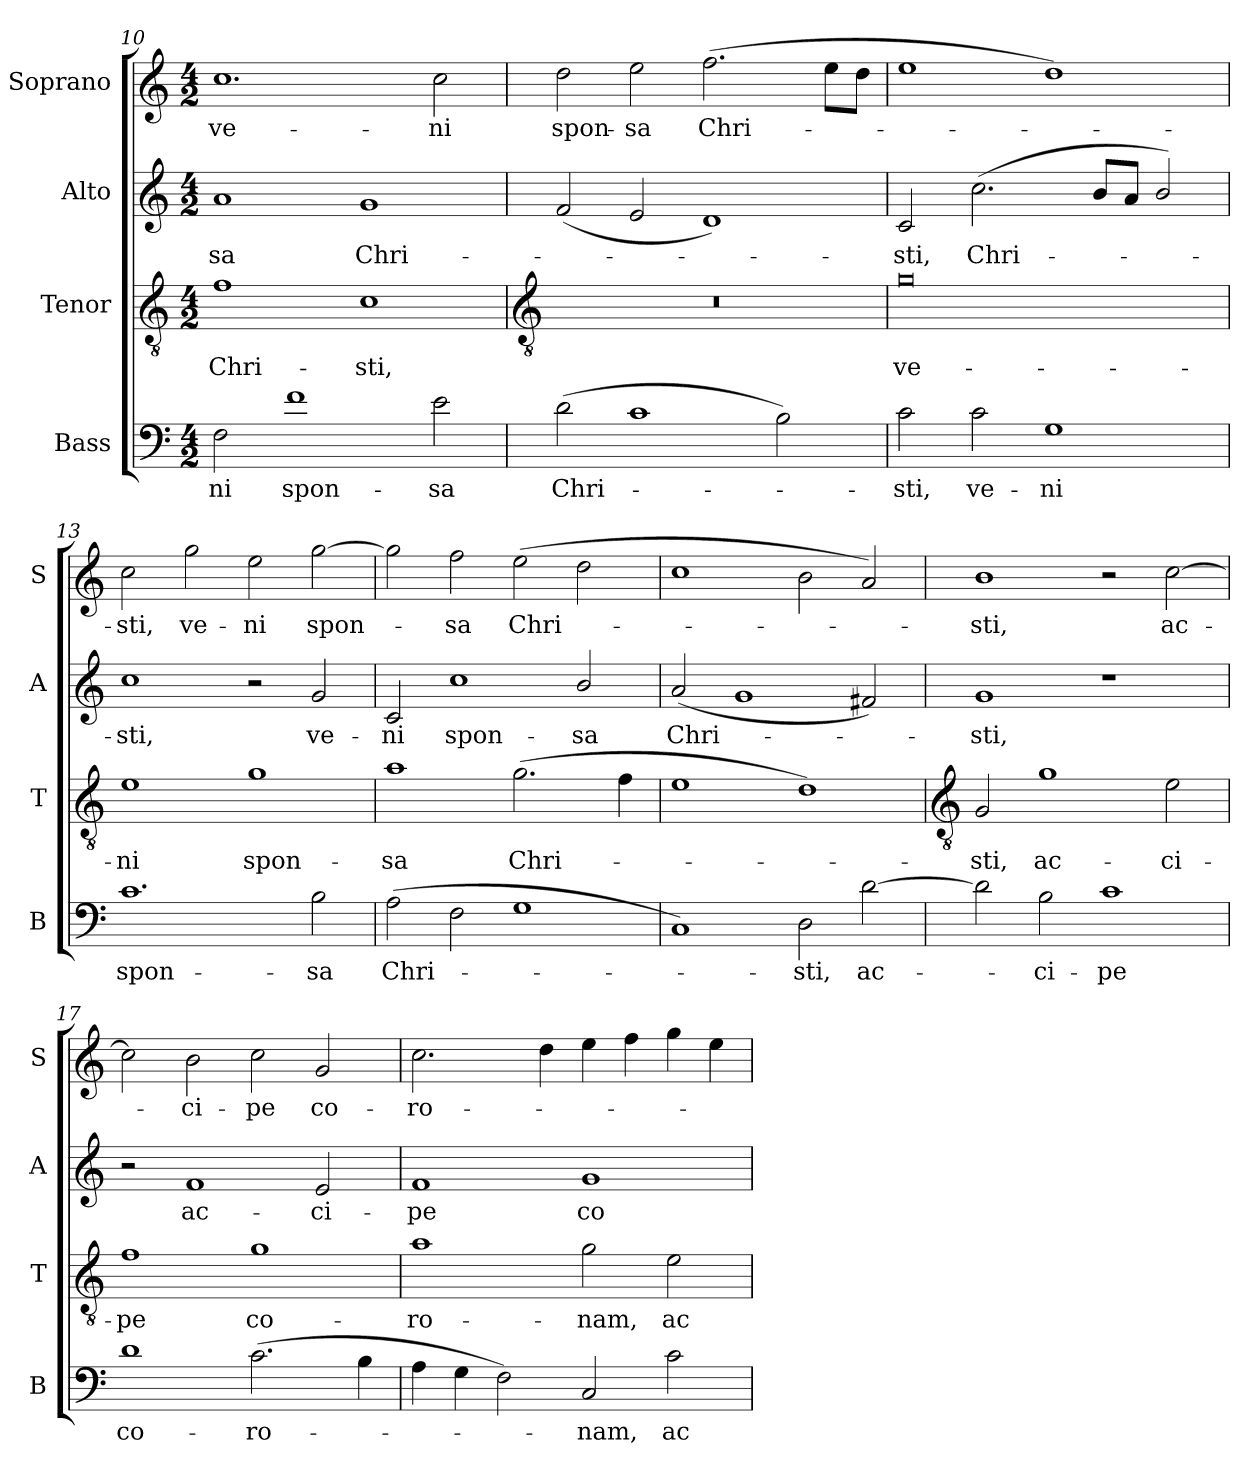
**kern	**text	**kern	**text	**kern	**text	**kern	**text
*part4	*part4	*part3	*part3	*part2	*part2	*part1	*part1
*staff4	*staff4	*staff3	*staff3	*staff2	*staff2	*staff1	*staff1
*I"Bass	*	*I"Tenor	*	*I"Alto	*	*I"Soprano	*
*I'B	*	*I'T	*	*I'A	*	*I'S	*
*clefF4	*	*clefGv2	*	*clefG2	*	*clefG2	*
*k[]	*	*k[]	*	*k[]	*	*k[]	*
*C:	*	*C:	*	*C:	*	*C:	*
*M4/2	*	*M4/2	*	*M4/2	*	*M4/2	*
=10	=10	=10	=10	=10	=10	=10	=10
!	!LO:LY:b	!	!LO:LY:b	!	!LO:LY:b	!	!LO:LY:b
2F	-ni	1f	Chri-	1a	-sa	1.cc	ve-
!	!LO:LY:b	!	!	!	!	!	!
1f	spon-	.	.	.	.	.	.
!	!	!	!LO:LY:b	!	!LO:LY:b	!	!
.	.	1c	-sti,	1g	Chri-	.	.
!	!LO:LY:b	!	!	!	!	!	!LO:LY:b
2e	-sa	.	.	.	.	2cc	-ni
!!LO:LB:g=z
=11	=11	=11	=11	=11	=11	=11	=11
*	*	*clefGv2	*	*	*	*	*
!	!LO:LY:b	!	!	!	!	!	!LO:LY:b
(>2d	Chri-	0r	.	(<2f	.	2dd	spon-
!	!	!	!	!	!	!	!LO:LY:b
1c	.	.	.	2e	.	2ee	-sa
!	!	!	!	!	!	!	!LO:LY:b
.	.	.	.	1d)	.	(>2.ff	Chri-
2B)	.	.	.	.	.	.	.
.	.	.	.	.	.	8eeL	.
.	.	.	.	.	.	8ddJ	.
=12	=12	=12	=12	=12	=12	=12	=12
!	!LO:LY:b	!	!LO:LY:b	!	!LO:LY:b	!	!
2c	sti,	0g	ve-	2c	sti,	1ee	.
!	!LO:LY:b	!	!	!	!LO:LY:b	!	!
2c	ve-	.	.	(<2.cc	Chri-	.	.
!	!LO:LY:b	!	!	!	!	!	!
1G	-ni	.	.	.	.	1dd)	.
.	.	.	.	8bL	.	.	.
.	.	.	.	8aJ	.	.	.
.	.	.	.	2b/)	.	.	.
=13	=13	=13	=13	=13	=13	=13	=13
!	!LO:LY:b	!	!LO:LY:b	!	!LO:LY:b	!	!LO:LY:b
1.c	spon-	1e	-ni	1cc	sti,	2cc	sti,
!	!	!	!	!	!	!	!LO:LY:b
.	.	.	.	.	.	2gg	ve-
!	!	!	!LO:LY:b	!	!	!	!LO:LY:b
.	.	1g	spon-	2r	.	2ee	-ni
!	!LO:LY:b	!	!	!	!LO:LY:b	!	!LO:LY:b
2B	-sa	.	.	2g	ve-	[2gg	spon-
=14	=14	=14	=14	=14	=14	=14	=14
!	!LO:LY:b	!	!LO:LY:b	!	!LO:LY:b	!	!
(>2A	Chri-	1a	-sa	2c	-ni	2gg]	.
!	!	!	!	!	!LO:LY:b	!	!LO:LY:b
2F	.	.	.	1cc	spon-	2ff	sa
!	!	!	!LO:LY:b	!	!	!	!LO:LY:b
1G	.	(>2.g	Chri-	.	.	(>2ee	Chri-
!	!	!	!	!	!LO:LY:b	!	!
.	.	.	.	2b/	-sa	2dd	.
.	.	4f	.	.	.	.	.
=15	=15	=15	=15	=15	=15	=15	=15
!	!	!	!	!	!LO:LY:b	!	!
1C)	.	1e	.	(<2a	Chri-	1cc	.
.	.	.	.	1g	.	.	.
!	!LO:LY:b	!	!	!	!	!	!
2D	sti,	1d)	.	.	.	2b	.
!	!LO:LY:b	!	!	!	!	!	!
[2d	ac-	.	.	2f#X)	.	2a)	.
!!LO:LB:g=z
=16	=16	=16	=16	=16	=16	=16	=16
*	*	*clefGv2	*	*	*	*	*
!	!	!	!LO:LY:b	!	!LO:LY:b	!	!LO:LY:b
2d]	.	2G	sti,	1g	sti,	1b	sti,
!	!LO:LY:b	!	!LO:LY:b	!	!	!	!
2B	ci-	1g	ac-	.	.	.	.
!	!LO:LY:b	!	!	!	!	!	!
1c	-pe	.	.	1r	.	2r	.
!	!	!	!LO:LY:b	!	!	!	!LO:LY:b
.	.	2e	-ci-	.	.	[2cc	ac-
=17	=17	=17	=17	=17	=17	=17	=17
!	!LO:LY:b	!	!LO:LY:b	!	!	!	!
1d	co-	1f	-pe	2r	.	2cc]	.
!	!	!	!	!	!LO:LY:b	!	!LO:LY:b
.	.	.	.	1f	ac-	2b	ci-
!	!LO:LY:b	!	!LO:LY:b	!	!	!	!LO:LY:b
(>2.c	-ro-	1g	co-	.	.	2cc	-pe
!	!	!	!	!	!LO:LY:b	!	!LO:LY:b
.	.	.	.	2e	-ci-	2g	co-
4B	.	.	.	.	.	.	.
=18	=18	=18	=18	=18	=18	=18	=18
!	!	!	!LO:LY:b	!	!LO:LY:b	!	!LO:LY:b
4A	.	1a	-ro-	1f	-pe	2.cc	-ro-
4G	.	.	.	.	.	.	.
2F)	.	.	.	.	.	.	.
.	.	.	.	.	.	4dd	.
!	!LO:LY:b	!	!LO:LY:b	!	!LO:LY:b	!	!
2C	nam,	2g	-nam,	1g	co-	4ee	.
.	.	.	.	.	.	4ff	.
!	!LO:LY:b	!	!LO:LY:b	!	!	!	!
2c	ac-	2e	ac-	.	.	4gg	.
.	.	.	.	.	.	4ee	.
=	=	=	=	=	=	=	=
*-	*-	*-	*-	*-	*-	*-	*-
